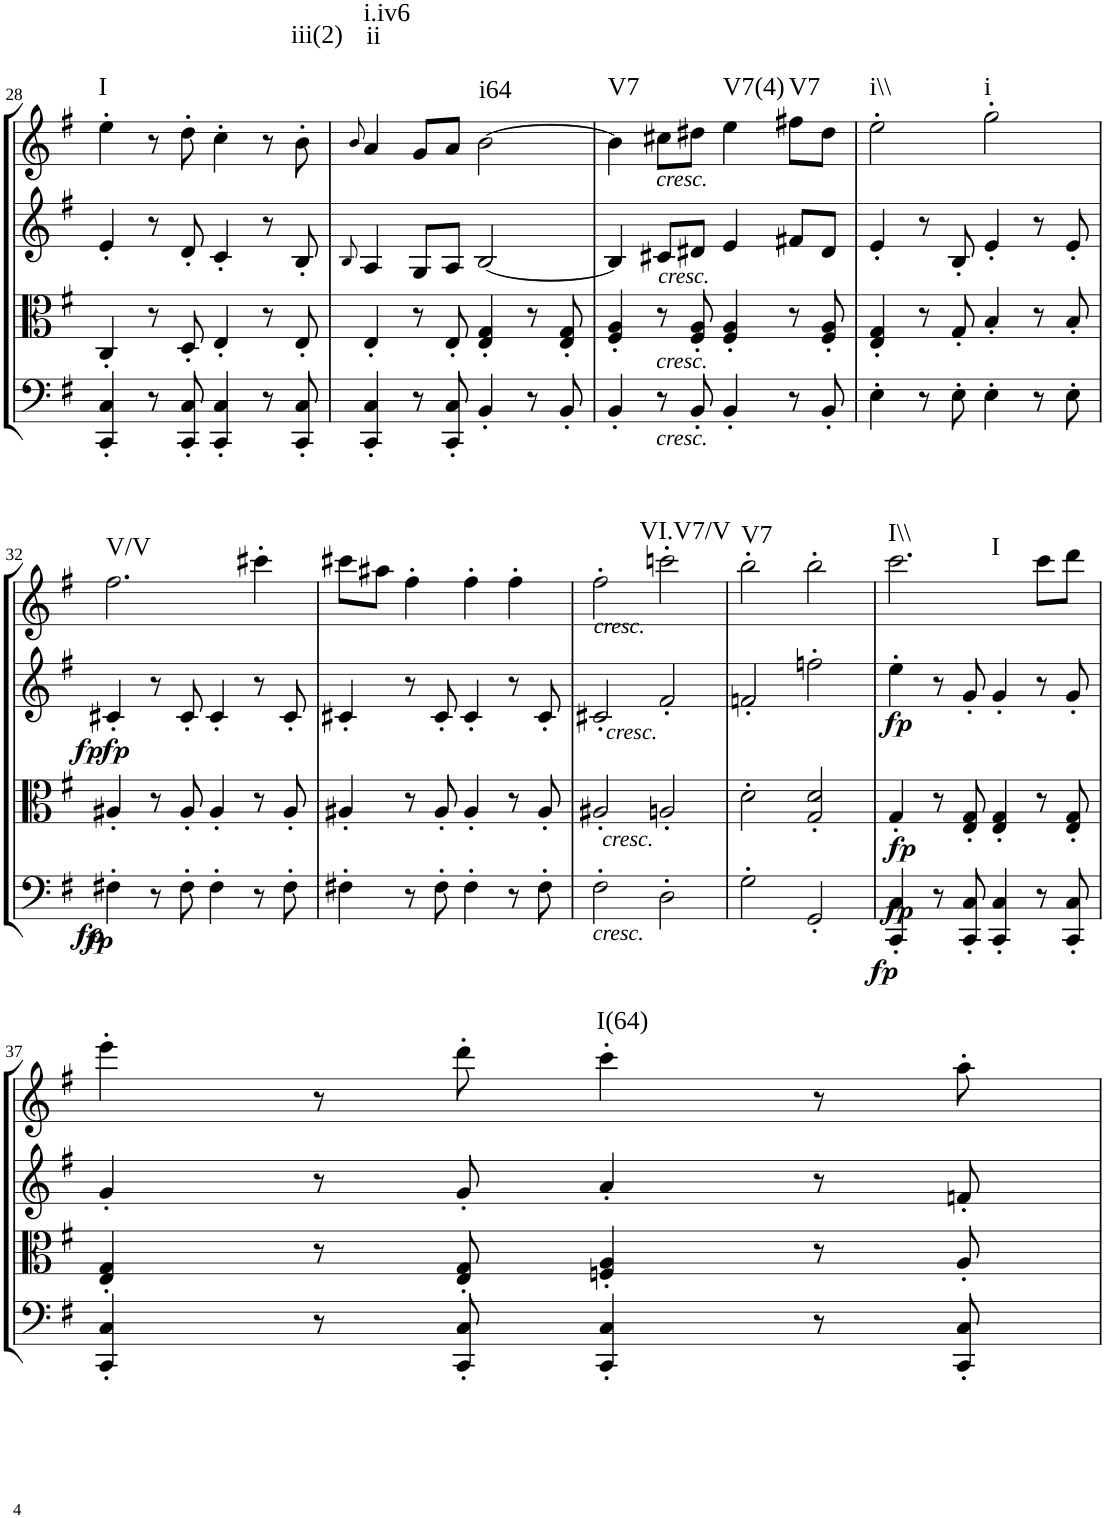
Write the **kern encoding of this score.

**kern	**dynam	**kern	**dynam	**kern	**dynam	**kern	**harte
*part4	*part4	*part3	*part3	*part2	*part2	*part1	*part1
*staff4	*staff4	*staff3	*staff3	*staff2	*staff2	*staff1	*
*I"Violoncello.	*	*I"Viola	*	*I"Violin II.	*	*I"Violin I.	*
*I'Vc	*	*I'Vla	*	*I'Vln	*	*I'Vln	*
!!LO:PB:g=z
*clefF4	*	*clefC3	*	*clefG2	*	*clefG2	*
*k[f#]	*	*k[f#]	*	*k[f#]	*	*k[f#]	*
*M2/2	*	*M2/2	*	*M2/2	*	*M2/2	*
*met(c|)	*	*met(c|)	*	*met(c|)	*	*met(c|)	*
=28	=28	=28	=28	=28	=28	=28	=28
!	!	!	!	!	!	!	!LO:H:kt=I
4CC/' 4C/'	.	4C'/	.	4e'/	.	4ee'\	N
8r	.	8r	.	8r	.	8r	.
8CC/' 8C/'	.	8D'/	.	8d'/	.	8dd'\	.
4CC/' 4C/'	.	4E'/	.	4c'/	.	4cc'\	.
8r	.	8r	.	8r	.	8r	.
!	!	!	!	!	!	!	!LO:H:kt=iii(2)
8CC/' 8C/'	.	8E'/	.	8B'/	.	8b'\	N
=29	=29	=29	=29	=29	=29	=29	=29
.	.	.	.	8qB/	.	8qb/	.
!	!	!	!	!	!	!	!LO:H:n=1:kt=ii
!	!	!	!	!	!	!	!LO:H:n=2:kt=i.iv6
4CC/' 4C/'	.	4E'/	.	4A/	.	4a/	N N
8r	.	8r	.	8G/L	.	8g/L	.
8CC/' 8C/'	.	8E'/	.	8A/J	.	8a/J	.
!	!	!	!	!	!	!	!LO:H:kt=i64
4BB'/	.	4E/' 4G/'	.	[2B/	.	[2b\	N
8r	.	8r	.	.	.	.	.
8BB'/	.	8E/' 8G/'	.	.	.	.	.
=30	=30	=30	=30	=30	=30	=30	=30
!	!	!	!	!	!	!	!LO:H:kt=V7
4BB'/	.	4F#/' 4A/'	.	4B/]	.	4b\]	N
!	!	!	!	!	!	!LO:TX:b:i:t=cresc.	!
!	!	!	!	!LO:TX:b:i:t=cresc.	!	!	!
!	!	!LO:TX:b:i:t=cresc.	!	!	!	!	!
!LO:TX:b:i:t=cresc.	!	!	!	!	!	!	!
8r	.	8r	.	8c#X/L	.	8cc#X\L	.
8BB'/	.	8F#/' 8A/'	.	8d#X/J	.	8dd#X\J	.
!	!	!	!	!	!	!	!LO:H:kt=V7(4)
4BB'/	.	4F#/' 4A/'	.	4e/	.	4ee\	N
!	!	!	!	!	!	!	!LO:H:kt=V7
8r	.	8r	.	8f#X/L	.	8ff#X\L	N
8BB'/	.	8F#/' 8A/'	.	8d#/J	.	8dd#\J	.
=31	=31	=31	=31	=31	=31	=31	=31
!	!	!	!	!	!	!	!LO:H:kt=i\\
4E'\	.	4E/' 4G/'	.	4e'/	.	2ee'\	N
8r	.	8r	.	8r	.	.	.
8E'\	.	8G'/	.	8B'/	.	.	.
!	!	!	!	!	!	!	!LO:H:kt=i
4E'\	.	4B'/	.	4e'/	.	2gg'\	N
8r	.	8r	.	8r	.	.	.
8E'\	.	8B'/	.	8e'/	.	.	.
!!LO:LB:g=z
=32	=32	=32	=32	=32	=32	=32	=32
!	!LO:DY:b	!	!	!	!	!	!
!	!LO:DY:n=1:b	!	!	!	!LO:DY:b	!	!
!	!	!	!	!	!LO:DY:n=1:b	!	!LO:H:kt=V/V
4F#X'\	fp fp	4A#X'/	.	4c#X'/	fp fp	2.ff#\	N
8r	.	8r	.	8r	.	.	.
8F#'\	.	8A#'/	.	8c#'/	.	.	.
4F#'\	.	4A#'/	.	4c#'/	.	.	.
8r	.	8r	.	8r	.	4ccc#X'\	.
8F#'\	.	8A#'/	.	8c#'/	.	.	.
=33	=33	=33	=33	=33	=33	=33	=33
4F#X'\	.	4A#X'/	.	4c#X'/	.	8ccc#X\L	.
.	.	.	.	.	.	8aa#X\J	.
8r	.	8r	.	8r	.	4ff#'\	.
8F#'\	.	8A#'/	.	8c#'/	.	.	.
4F#'\	.	4A#'/	.	4c#'/	.	4ff#'\	.
8r	.	8r	.	8r	.	4ff#'\	.
8F#'\	.	8A#'/	.	8c#'/	.	.	.
=34	=34	=34	=34	=34	=34	=34	=34
!	!	!	!	!	!	!LO:TX:a:i:t=cresc.	!
!	!	!	!	!LO:TX:b:i:t=cresc.	!	!	!
!	!	!LO:TX:b:i:t=cresc.	!	!	!	!	!
!LO:TX:b:i:t=cresc.	!	!	!	!	!	!	!
2F#'\	.	2A#X'/	.	2c#X'/	.	2ff#'\	.
!	!	!	!	!	!	!	!LO:H:kt=VI.V7/V
2D'\	.	2An'/	.	2f#'/	.	2cccn'\	N
=35	=35	=35	=35	=35	=35	=35	=35
!	!	!	!	!	!	!	!LO:H:kt=V7
2G'\	.	2d'\	.	2fn'/	.	2bb'\	N
2GG'/	.	2G/' 2d/'	.	2ffn'\	.	2bb'\	.
=36	=36	=36	=36	=36	=36	=36	=36
!	!LO:DY:b	!	!	!	!	!	!
!	!LO:DY:n=1:b	!	!LO:DY:b	!	!LO:DY:b	!	!LO:H:n=1:kt=I\\
!	!	!	!	!	!	!	!LO:H:n=2:kt=I
4CC/' 4C/'	fp fp	4G'/	fp	4ee'\	fp	2.ccc\	N N
8r	.	8r	.	8r	.	.	.
8CC/' 8C/'	.	8E/' 8G/'	.	8g'/	.	.	.
4CC/' 4C/'	.	4E/' 4G/'	.	4g'/	.	.	.
8r	.	8r	.	8r	.	8ccc\L	.
8CC/' 8C/'	.	8E/' 8G/'	.	8g'/	.	8ddd\J	.
!!LO:LB:g=z
=37	=37	=37	=37	=37	=37	=37	=37
4CC/' 4C/'	.	4E/' 4G/'	.	4g'/	.	4eee'\	.
8r	.	8r	.	8r	.	8r	.
8CC/' 8C/'	.	8E/' 8G/'	.	8g'/	.	8ddd'\	.
!	!	!	!	!	!	!	!LO:H:kt=I(64)
4CC/' 4C/'	.	4Fn/' 4A/'	.	4a'/	.	4ccc'\	N
8r	.	8r	.	8r	.	8r	.
8CC/' 8C/'	.	8A'/	.	8fn'/	.	8aa'\	.
=	=	=	=	=	=	=	=
*-	*-	*-	*-	*-	*-	*-	*-
